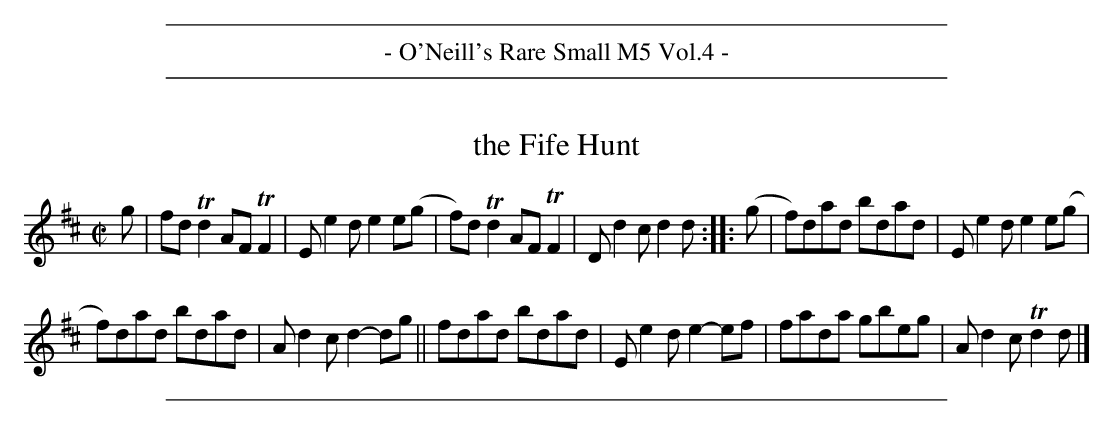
X:1
T: the Fife Hunt
M: C|
L: 1/8
K: D
g |\
fdTd2 AFTF2 | Ee2d e2e(g | f)dTd2 AFTF2 | Dd2c d2d :: (g | f)dad bdad | Ee2d e2e(g |
f)dad bdad | Ad2c d2-dg || fdad bdad | Ee2d e2-ef | fada gbeg | Ad2c Td2d |]
